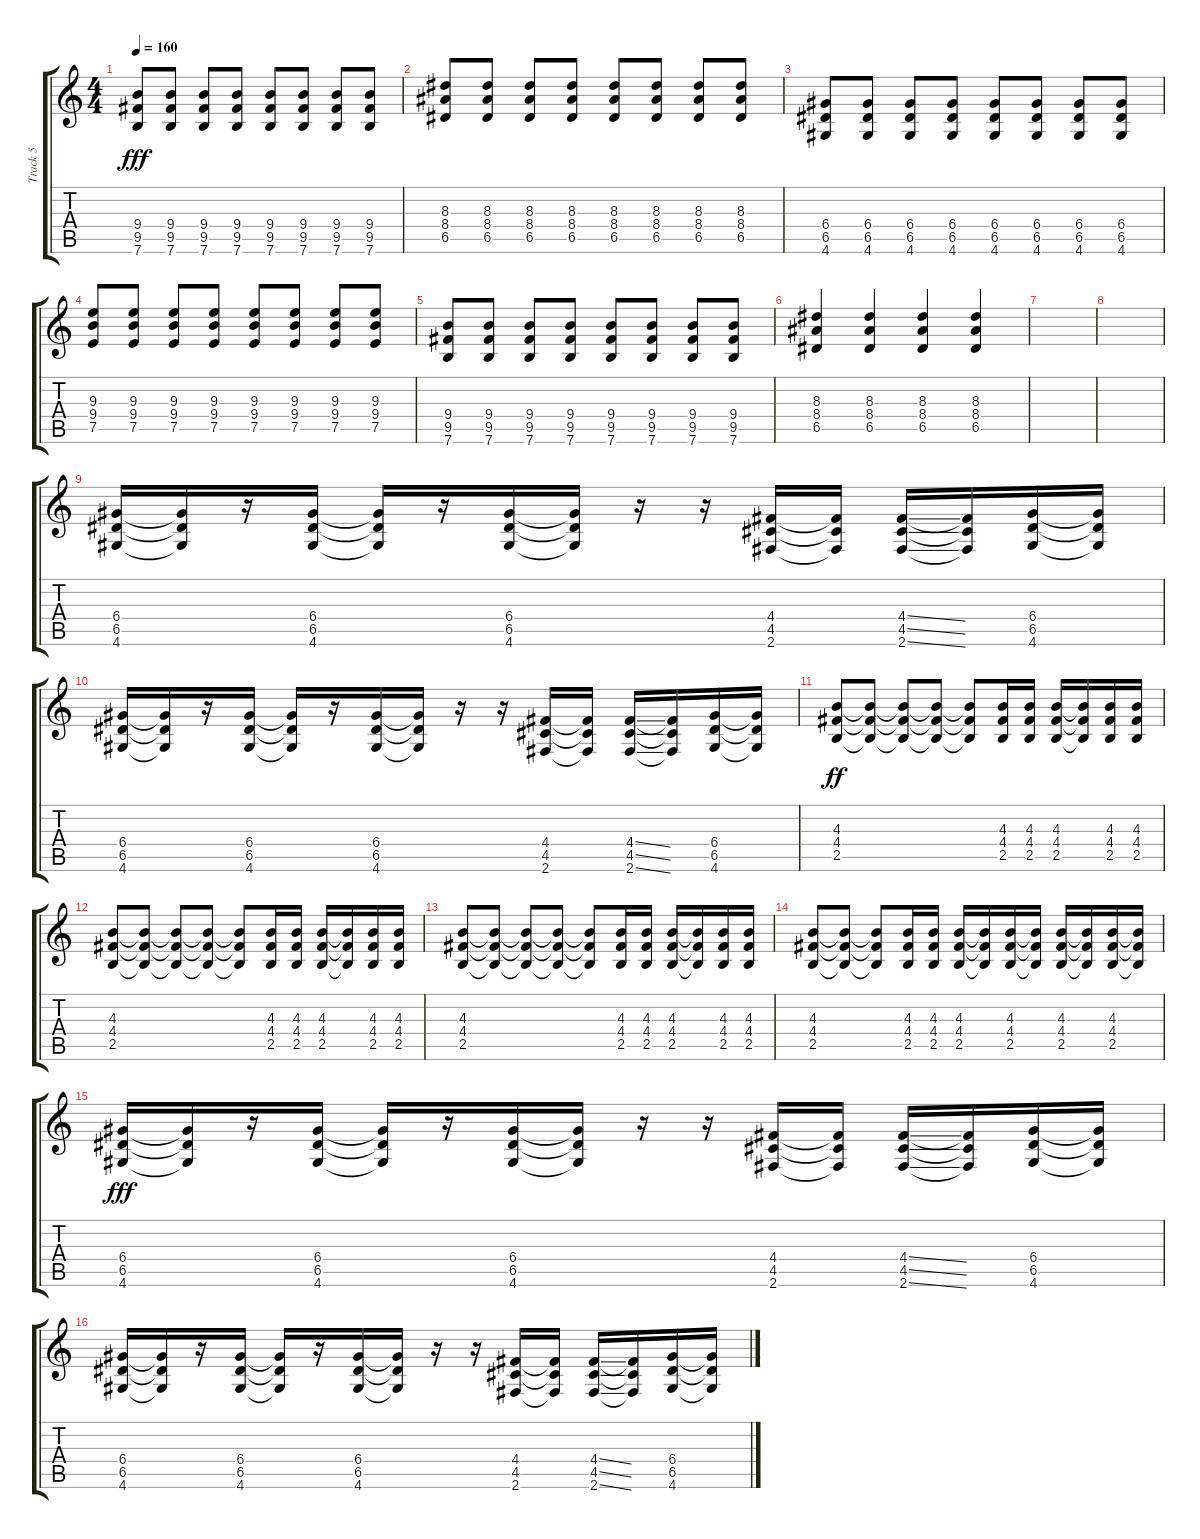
\track ("Track 5" "Track 5") {instrument distortionguitar}
\staff {score tabs}
\tuning (E4 B3 G3 D3 A2 E2) {hide}
\ts (4 4)
\tempo 160
\clef g2
\ks c
(9.4 9.5 7.6).8{dy fff} (9.4 9.5 7.6).8 (9.4 9.5 7.6).8 (9.4 9.5 7.6).8 (9.4 9.5 7.6).8 (9.4 9.5 7.6).8 (9.4 9.5 7.6).8 (9.4 9.5 7.6).8 |
(8.3 8.4 6.5).8 (8.3 8.4 6.5).8 (8.3 8.4 6.5).8 (8.3 8.4 6.5).8 (8.3 8.4 6.5).8 (8.3 8.4 6.5).8 (8.3 8.4 6.5).8 (8.3 8.4 6.5).8 |
(6.4 6.5 4.6).8 (6.4 6.5 4.6).8 (6.4 6.5 4.6).8 (6.4 6.5 4.6).8 (6.4 6.5 4.6).8 (6.4 6.5 4.6).8 (6.4 6.5 4.6).8 (6.4 6.5 4.6).8 |
(9.3 9.4 7.5).8 (9.3 9.4 7.5).8 (9.3 9.4 7.5).8 (9.3 9.4 7.5).8 (9.3 9.4 7.5).8 (9.3 9.4 7.5).8 (9.3 9.4 7.5).8 (9.3 9.4 7.5).8 |
(9.4 9.5 7.6).8 (9.4 9.5 7.6).8 (9.4 9.5 7.6).8 (9.4 9.5 7.6).8 (9.4 9.5 7.6).8 (9.4 9.5 7.6).8 (9.4 9.5 7.6).8 (9.4 9.5 7.6).8 |
(8.3 8.4 6.5).4 (8.3 8.4 6.5).4 (8.3 8.4 6.5).4 (8.3 8.4 6.5).4 |
|
|
(6.4 6.5 4.6).16 (6.4{t} 6.5{t} 4.6{t}).16 r.16 (6.4 6.5 4.6).16 (6.4{t} 6.5{t} 4.6{t}).16 r.16 (6.4 6.5 4.6).16 (6.4{t} 6.5{t} 4.6{t}).16 r.16 r.16 (4.4 4.5 2.6).16 (4.4{t} 4.5{t} 2.6{t}).16 (4.4{ss} 4.5{ss} 2.6{ss}).16 (4.4{t} 4.5{t} 2.6{t}).16 (6.4 6.5 4.6).16 (6.4{t} 6.5{t} 4.6{t}).16 |
(6.4 6.5 4.6).16 (6.4{t} 6.5{t} 4.6{t}).16 r.16 (6.4 6.5 4.6).16 (6.4{t} 6.5{t} 4.6{t}).16 r.16 (6.4 6.5 4.6).16 (6.4{t} 6.5{t} 4.6{t}).16 r.16 r.16 (4.4 4.5 2.6).16 (4.4{t} 4.5{t} 2.6{t}).16 (4.4{ss} 4.5{ss} 2.6{ss}).16 (4.4{t} 4.5{t} 2.6{t}).16 (6.4 6.5 4.6).16 (6.4{t} 6.5{t} 4.6{t}).16 |
(4.3 4.4 2.5).8{dy ff} (4.3{t} 4.4{t} 2.5{t}).8 (4.3{t} 4.4{t} 2.5{t}).8 (4.3{t} 4.4{t} 2.5{t}).8 (4.3{t} 4.4{t} 2.5{t}).8 (4.3 4.4 2.5).16 (4.3 4.4 2.5).16 (4.3 4.4 2.5).16 (4.3{t} 4.4{t} 2.5{t}).16 (4.3 4.4 2.5).16 (4.3 4.4 2.5).16 |
(4.3 4.4 2.5).8 (4.3{t} 4.4{t} 2.5{t}).8 (4.3{t} 4.4{t} 2.5{t}).8 (4.3{t} 4.4{t} 2.5{t}).8 (4.3{t} 4.4{t} 2.5{t}).8 (4.3 4.4 2.5).16 (4.3 4.4 2.5).16 (4.3 4.4 2.5).16 (4.3{t} 4.4{t} 2.5{t}).16 (4.3 4.4 2.5).16 (4.3 4.4 2.5).16 |
(4.3 4.4 2.5).8 (4.3{t} 4.4{t} 2.5{t}).8 (4.3{t} 4.4{t} 2.5{t}).8 (4.3{t} 4.4{t} 2.5{t}).8 (4.3{t} 4.4{t} 2.5{t}).8 (4.3 4.4 2.5).16 (4.3 4.4 2.5).16 (4.3 4.4 2.5).16 (4.3{t} 4.4{t} 2.5{t}).16 (4.3 4.4 2.5).16 (4.3 4.4 2.5).16 |
(4.3 4.4 2.5).8 (4.3{t} 4.4{t} 2.5{t}).8 (4.3{t} 4.4{t} 2.5{t}).8 (4.3 4.4 2.5).16 (4.3 4.4 2.5).16 (4.3 4.4 2.5).16 (4.3{t} 4.4{t} 2.5{t}).16 (4.3 4.4 2.5).16 (4.3{t} 4.4{t} 2.5{t}).16 (4.3 4.4 2.5).16 (4.3{t} 4.4{t} 2.5{t}).16 (4.3 4.4 2.5).16 (4.3{t} 4.4{t} 2.5{t}).16 |
(6.4 6.5 4.6).16{dy fff} (6.4{t} 6.5{t} 4.6{t}).16 r.16 (6.4 6.5 4.6).16 (6.4{t} 6.5{t} 4.6{t}).16 r.16 (6.4 6.5 4.6).16 (6.4{t} 6.5{t} 4.6{t}).16 r.16 r.16 (4.4 4.5 2.6).16 (4.4{t} 4.5{t} 2.6{t}).16 (4.4{ss} 4.5{ss} 2.6{ss}).16 (4.4{t} 4.5{t} 2.6{t}).16 (6.4 6.5 4.6).16 (6.4{t} 6.5{t} 4.6{t}).16 |
(6.4 6.5 4.6).16 (6.4{t} 6.5{t} 4.6{t}).16 r.16 (6.4 6.5 4.6).16 (6.4{t} 6.5{t} 4.6{t}).16 r.16 (6.4 6.5 4.6).16 (6.4{t} 6.5{t} 4.6{t}).16 r.16 r.16 (4.4 4.5 2.6).16 (4.4{t} 4.5{t} 2.6{t}).16 (4.4{ss} 4.5{ss} 2.6{ss}).16 (4.4{t} 4.5{t} 2.6{t}).16 (6.4 6.5 4.6).16 (6.4{t} 6.5{t} 4.6{t}).16
